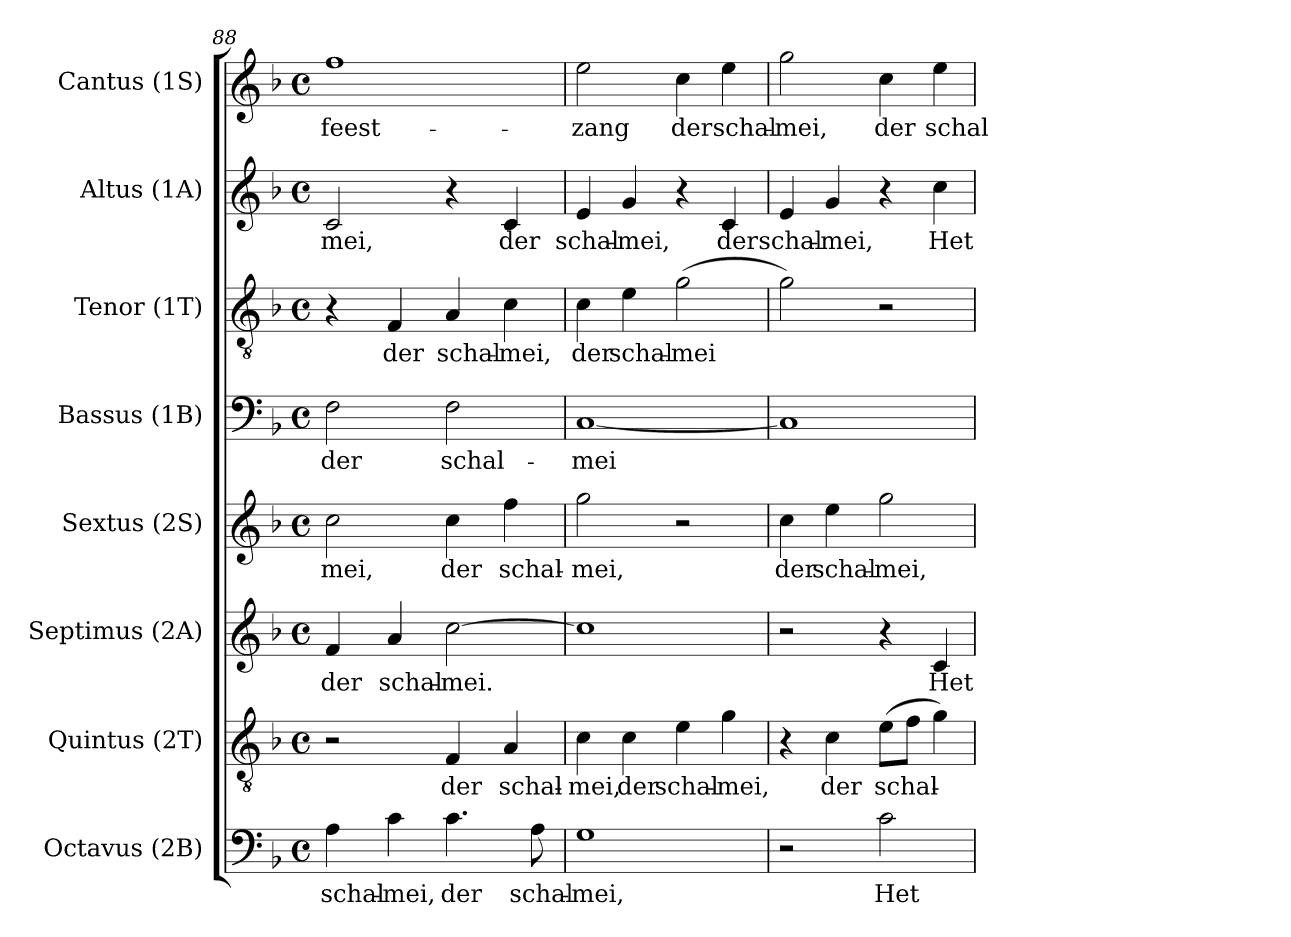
**kern	**text	**kern	**text	**kern	**text	**kern	**text	**kern	**text	**kern	**text	**kern	**text	**kern	**text
*part8	*part8	*part7	*part7	*part6	*part6	*part5	*part5	*part4	*part4	*part3	*part3	*part2	*part2	*part1	*part1
*staff8	*staff8	*staff7	*staff7	*staff6	*staff6	*staff5	*staff5	*staff4	*staff4	*staff3	*staff3	*staff2	*staff2	*staff1	*staff1
*I"Octavus (2B)	*	*I"Quintus (2T)	*	*I"Septimus (2A)	*	*I"Sextus (2S)	*	*I"Bassus (1B)	*	*I"Tenor (1T)	*	*I"Altus (1A)	*	*I"Cantus (1S)	*
*I'Octavus	*	*I'Quintus	*	*I'Septimus	*	*I'Sextus	*	*I'Bassus	*	*I'Tenor	*	*I'Altus	*	*I'Cantus	*
!!LO:LB:g=z
*clefF4	*	*clefGv2	*	*clefG2	*	*clefG2	*	*clefF4	*	*clefGv2	*	*clefG2	*	*clefG2	*
*k[b-]	*	*k[b-]	*	*k[b-]	*	*k[b-]	*	*k[b-]	*	*k[b-]	*	*k[b-]	*	*k[b-]	*
*F:	*	*F:	*	*F:	*	*F:	*	*F:	*	*F:	*	*F:	*	*F:	*
*M4/4	*	*M4/4	*	*M4/4	*	*M4/4	*	*M4/4	*	*M4/4	*	*M4/4	*	*M4/4	*
*met(c)	*	*met(c)	*	*met(c)	*	*met(c)	*	*met(c)	*	*met(c)	*	*met(c)	*	*met(c)	*
=88	=88	=88	=88	=88	=88	=88	=88	=88	=88	=88	=88	=88	=88	=88	=88
!	!LO:LY:b:color=#000000	!	!	!	!	!	!	!	!	!	!	!	!	!	!
!	!	!	!	!	!LO:LY:b:color=#000000	!	!	!	!	!	!	!	!	!	!
!	!	!	!	!	!	!	!LO:LY:b:color=#000000	!	!	!	!	!	!	!	!
!	!	!	!	!	!	!	!	!	!LO:LY:b:color=#000000	!	!	!	!	!	!
!	!	!	!	!	!	!	!	!	!	!	!	!	!LO:LY:b:color=#000000	!	!
!	!	!	!	!	!	!	!	!	!	!	!	!	!	!	!LO:LY:b:color=#000000
4Ai\	schal-	2r	.	4fi/	der	2cci\	-mei,	2Fi\	der	4r	.	2ci/	-mei,	1ffi	feest-
!	!LO:LY:b:color=#000000	!	!	!	!	!	!	!	!	!	!	!	!	!	!
!	!	!	!	!	!LO:LY:b:color=#000000	!	!	!	!	!	!	!	!	!	!
!	!	!	!	!	!	!	!	!	!	!	!LO:LY:b:color=#000000	!	!	!	!
4ci\	-mei,	.	.	4ai/	schal-	.	.	.	.	4Fi/	der	.	.	.	.
!	!LO:LY:b:color=#000000	!	!	!	!	!	!	!	!	!	!	!	!	!	!
!	!	!	!LO:LY:b:color=#000000	!	!	!	!	!	!	!	!	!	!	!	!
!	!	!	!	!	!LO:LY:b:color=#000000	!	!	!	!	!	!	!	!	!	!
!	!	!	!	!	!	!	!LO:LY:b:color=#000000	!	!	!	!	!	!	!	!
!	!	!	!	!	!	!	!	!	!LO:LY:b:color=#000000	!	!	!	!	!	!
!	!	!	!	!	!	!	!	!	!	!	!LO:LY:b:color=#000000	!	!	!	!
4.ci\	der	4Fi/	der	[>2cci\	-mei.	4cci\	der	2Fi\	schal-	4Ai/	schal-	4r	.	.	.
!	!	!	!LO:LY:b:color=#000000	!	!	!	!	!	!	!	!	!	!	!	!
!	!	!	!	!	!	!	!LO:LY:b:color=#000000	!	!	!	!	!	!	!	!
!	!	!	!	!	!	!	!	!	!	!	!LO:LY:b:color=#000000	!	!	!	!
!	!	!	!	!	!	!	!	!	!	!	!	!	!LO:LY:b:color=#000000	!	!
.	.	4Ai/	schal-	.	.	4ffi\	schal-	.	.	4ci\	-mei,	4ci/	der	.	.
!	!LO:LY:b:color=#000000	!	!	!	!	!	!	!	!	!	!	!	!	!	!
8Ai\	schal-	.	.	.	.	.	.	.	.	.	.	.	.	.	.
=89	=89	=89	=89	=89	=89	=89	=89	=89	=89	=89	=89	=89	=89	=89	=89
!	!LO:LY:b:color=#000000	!	!	!	!	!	!	!	!	!	!	!	!	!	!
!	!	!	!LO:LY:b:color=#000000	!	!	!	!	!	!	!	!	!	!	!	!
!	!	!	!	!	!	!	!LO:LY:b:color=#000000	!	!	!	!	!	!	!	!
!	!	!	!	!	!	!	!	!	!LO:LY:b:color=#000000	!	!	!	!	!	!
!	!	!	!	!	!	!	!	!	!	!	!LO:LY:b:color=#000000	!	!	!	!
!	!	!	!	!	!	!	!	!	!	!	!	!	!LO:LY:b:color=#000000	!	!
!	!	!	!	!	!	!	!	!	!	!	!	!	!	!	!LO:LY:b:color=#000000
1Gi	-mei,	4ci\	-mei,	1cci]	.	2ggi\	-mei,	[<1Ci	-mei	4ci\	der	4ei/	schal-	2eei\	-zang
!	!	!	!LO:LY:b:color=#000000	!	!	!	!	!	!	!	!	!	!	!	!
!	!	!	!	!	!	!	!	!	!	!	!LO:LY:b:color=#000000	!	!	!	!
!	!	!	!	!	!	!	!	!	!	!	!	!	!LO:LY:b:color=#000000	!	!
.	.	4ci\	der	.	.	.	.	.	.	4ei\	schal-	4gi/	-mei,	.	.
!	!	!	!LO:LY:b:color=#000000	!	!	!	!	!	!	!	!	!	!	!	!
!	!	!	!	!	!	!	!	!	!	!	!LO:LY:b:color=#000000	!	!	!	!
!	!	!	!	!	!	!	!	!	!	!	!	!	!	!	!LO:LY:b:color=#000000
.	.	4ei\	schal-	.	.	2r	.	.	.	(2gi\	-mei	4r	.	4cci\	der
!	!	!	!LO:LY:b:color=#000000	!	!	!	!	!	!	!	!	!	!	!	!
!	!	!	!	!	!	!	!	!	!	!	!	!	!LO:LY:b:color=#000000	!	!
!	!	!	!	!	!	!	!	!	!	!	!	!	!	!	!LO:LY:b:color=#000000
.	.	4gi\	-mei,	.	.	.	.	.	.	.	.	4ci/	der	4eei\	schal-
=90	=90	=90	=90	=90	=90	=90	=90	=90	=90	=90	=90	=90	=90	=90	=90
!	!	!	!	!	!	!	!LO:LY:b:color=#000000	!	!	!	!	!	!	!	!
!	!	!	!	!	!	!	!	!	!	!	!	!	!LO:LY:b:color=#000000	!	!
!	!	!	!	!	!	!	!	!	!	!	!	!	!	!	!LO:LY:b:color=#000000
2r	.	4r	.	2r	.	4cci\	der	1Ci]	.	2gi\)	.	4ei/	schal-	2ggi\	-mei,
!	!	!	!LO:LY:b:color=#000000	!	!	!	!	!	!	!	!	!	!	!	!
!	!	!	!	!	!	!	!LO:LY:b:color=#000000	!	!	!	!	!	!	!	!
!	!	!	!	!	!	!	!	!	!	!	!	!	!LO:LY:b:color=#000000	!	!
.	.	4ci\	der	.	.	4eei\	schal-	.	.	.	.	4gi/	-mei,	.	.
!	!LO:LY:b:color=#000000	!	!	!	!	!	!	!	!	!	!	!	!	!	!
!	!	!	!LO:LY:b:color=#000000	!	!	!	!	!	!	!	!	!	!	!	!
!	!	!	!	!	!	!	!LO:LY:b:color=#000000	!	!	!	!	!	!	!	!
!	!	!	!	!	!	!	!	!	!	!	!	!	!	!	!LO:LY:b:color=#000000
2ci\	Het	(8ei\L	schal-	4r	.	2ggi\	-mei,	.	.	2r	.	4r	.	4cci\	der
.	.	8fi\J	.	.	.	.	.	.	.	.	.	.	.	.	.
!	!	!	!	!	!LO:LY:b:color=#000000	!	!	!	!	!	!	!	!	!	!
!	!	!	!	!	!	!	!	!	!	!	!	!	!LO:LY:b:color=#000000	!	!
!	!	!	!	!	!	!	!	!	!	!	!	!	!	!	!LO:LY:b:color=#000000
.	.	4gi\)	.	4ci/	Het	.	.	.	.	.	.	4cci\	Het	4eei\	schal-
=	=	=	=	=	=	=	=	=	=	=	=	=	=	=	=
*-	*-	*-	*-	*-	*-	*-	*-	*-	*-	*-	*-	*-	*-	*-	*-
